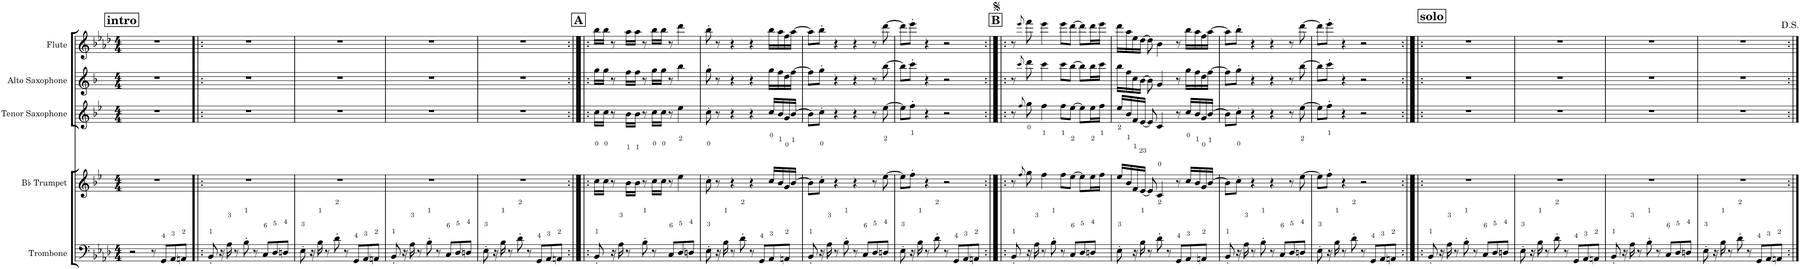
**kern	**kern	**kern	**kern	**kern
*part5	*part4	*part3	*part2	*part1
*staff5	*staff4	*staff3	*staff2	*staff1
*I"Trombone	*I"Bb Trumpet	*I"Tenor Saxophone	*I"Alto Saxophone	*I"Flute
*I'Tbn.	*I'Bb Tpt.	*I'T. Sax.	*I'A. Sax.	*I'Fl.
*clefF4	*clefG2	*clefG2	*clefG2	*clefG2
*	*Trd1c2	*Trd8c14	*Trd5c9	*
*k[b-e-a-d-]	*k[b-e-]	*k[b-e-]	*k[b-]	*k[b-e-a-d-]
*M4/4	*M4/4	*M4/4	*M4/4	*M4/4
!!LO:REH:place=s1:a:B:cj:fs=14:t=intro
=1	=1	=1	=1	=1
2r	1r	1r	1r	1r
8r	.	.	.	.
8GG/L	.	.	.	.
8AA-/	.	.	.	.
8AAn/J	.	.	.	.
=2!|:	=2!|:	=2!|:	=2!|:	=2!|:
8BB-'/	1r	1r	1r	1r
16r	.	.	.	.
16A-\	.	.	.	.
8r	.	.	.	.
8B-'\	.	.	.	.
8r	.	.	.	.
8C/L	.	.	.	.
8D-/	.	.	.	.
8Dn/J	.	.	.	.
=3	=3	=3	=3	=3
8E-'\	1r	1r	1r	1r
16r	.	.	.	.
16B-\	.	.	.	.
8r	.	.	.	.
8d-'\	.	.	.	.
8r	.	.	.	.
8GG/L	.	.	.	.
8AA-/	.	.	.	.
8AAn/J	.	.	.	.
=4	=4	=4	=4	=4
8BB-'/	1r	1r	1r	1r
16r	.	.	.	.
16A-\	.	.	.	.
8r	.	.	.	.
8B-'\	.	.	.	.
8r	.	.	.	.
8C/L	.	.	.	.
8D-/	.	.	.	.
8Dn/J	.	.	.	.
=5	=5	=5	=5	=5
8E-'\	1r	1r	1r	1r
16r	.	.	.	.
16B-\	.	.	.	.
8r	.	.	.	.
8d-'\	.	.	.	.
8r	.	.	.	.
8GG/L	.	.	.	.
8AA-/	.	.	.	.
8AAn/J	.	.	.	.
!!LO:REH:place=s1:a:B:cj:fs=14:t=A
=6:|!|:	=6:|!|:	=6:|!|:	=6:|!|:	=6:|!|:
8BB-'/	16cc\LL	16cc\LL	16gg\LL	16bb-\LL
.	16cc\JJ	16cc\JJ	16gg\JJ	16bb-\JJ
16r	8r	8r	8r	8r
16A-\	.	.	.	.
8r	16b-\LL	16b-\LL	16ff\LL	16aa-\LL
.	16b-\JJ	16b-\JJ	16ff\JJ	16aa-\JJ
8B-'\	8r	8r	8r	8r
8r	16cc\LL	16cc\LL	16gg\LL	16bb-\LL
.	16cc\JJ	16cc\JJ	16gg\JJ	16bb-\JJ
8C/L	8r	8r	8r	8r
8D-/	4ee-\	4ee-\	4bb-\	4ddd-\
8Dn/J	.	.	.	.
=7	=7	=7	=7	=7
8E-'\	8cc'\	8cc'\	8gg'\	8bb-'\
16r	8r	8r	8r	8r
16B-\	.	.	.	.
8r	4r	4r	4r	4r
8d-'\	.	.	.	.
8r	4r	4r	4r	4r
8GG/L	.	.	.	.
8AA-/	16cc/LL	16cc/LL	16gg\LL	16bb-\LL
.	16b-/	16b-/	16ff\	16aa-\
8AAn/J	16g/	16g/	16dd\	16ff\
.	[16b-/JJ	[16b-/JJ	[16ff\JJ	[16aa-\JJ
=8	=8	=8	=8	=8
8BB-'/	8b-\L]	8b-\L]	8ff\L]	8aa-\L]
16r	8cc'\J	8cc'\J	8gg'\J	8bb-'\J
16A-\	.	.	.	.
8r	4r	4r	4r	4r
8B-'\	.	.	.	.
8r	4r	4r	4r	4r
8C/L	.	.	.	.
8D-/	8r	8r	8r	8r
8Dn/J	[8ee-\	[8ee-\	[8bb-\	[8ddd-\
=9	=9	=9	=9	=9
8E-'\	8ee-\L]	8ee-\L]	8bb-\L]	8ddd-\L]
16r	8ff'\J	8ff'\J	8ccc'\J	8eee-'\J
16B-\	.	.	.	.
8r	4r	4r	4r	4r
8d-'\	.	.	.	.
8r	2r	2r	2r	2r
8GG/L	.	.	.	.
8AA-/	.	.	.	.
8AAn/J	.	.	.	.
!!LO:REH:place=s1:a:B:cj:fs=14:t=B
=10:|!|:	=10:|!|:	=10:|!|:	=10:|!|:	=10:|!|:
8BB-'/	8r	8r	8r	8r
.	8qff/	8qff/	8qccc/	8qeee-/
16r	8gg\	8gg\	8ddd\	8fff\
16A-\	.	.	.	.
8r	4ff\	4ff\	4ccc\	4eee-\
8B-'\	.	.	.	.
8r	8ff\L	8ff\L	8ccc\L	8eee-\L
8C/L	[8ee-\J	[8ee-\J	[8bb-\J	[8ddd-\J
8D-/	8ee-\L]	8ee-\L]	8bb-\L]	8ddd-\L]
8Dn/J	16ee-\L	16ee-\L	16bb-\L	16ddd-\L
.	16ff\JJ	16ff\JJ	16ccc\JJ	16eee-\JJ
=11	=11	=11	=11	=11
8E-'\	16ee-/LL	16ee-/LL	16bb-\LL	16ddd-\LL
.	16b-/	16b-/	16ff\	16aa-\
16r	16f/	16f/	16cc\	16ee-\
16B-\	[16e-/JJ	[16e-/JJ	[16b-\JJ	[16dd-\JJ
8r	8e-/]	8e-/]	8b-\]	8dd-\]
8d-'\	4c/	4c/	4g/	4b-\
8r	.	.	.	.
8GG/L	8r	8r	8r	8r
8AA-/	16cc/LL	16cc/LL	16gg\LL	16bb-\LL
.	16b-/	16b-/	16ff\	16aa-\
8AAn/J	16g/	16g/	16dd\	16ff\
.	[16b-/JJ	[16b-/JJ	[16ff\JJ	[16aa-\JJ
=12	=12	=12	=12	=12
8BB-'/	8b-\L]	8b-\L]	8ff\L]	8aa-\L]
16r	8cc'\J	8cc'\J	8gg'\J	8bb-'\J
16A-\	.	.	.	.
8r	4r	4r	4r	4r
8B-'\	.	.	.	.
8r	4r	4r	4r	4r
8C/L	.	.	.	.
8D-/	8r	8r	8r	8r
8Dn/J	[8ee-\	[8ee-\	[8bb-\	[8ddd-\
=13	=13	=13	=13	=13
8E-'\	8ee-\L]	8ee-\L]	8bb-\L]	8ddd-\L]
16r	8ff'\J	8ff'\J	8ccc'\J	8eee-'\J
16B-\	.	.	.	.
8r	4r	4r	4r	4r
8d-'\	.	.	.	.
8r	2r	2r	2r	2r
8GG/L	.	.	.	.
8AA-/	.	.	.	.
8AAn/J	.	.	.	.
!!LO:REH:place=s1:a:B:cj:fs=14:t=solo
=14:|!|:	=14:|!|:	=14:|!|:	=14:|!|:	=14:|!|:
8BB-'/	1r	1r	1r	1r
16r	.	.	.	.
16A-\	.	.	.	.
8r	.	.	.	.
8B-'\	.	.	.	.
8r	.	.	.	.
8C/L	.	.	.	.
8D-/	.	.	.	.
8Dn/J	.	.	.	.
=15	=15	=15	=15	=15
8E-'\	1r	1r	1r	1r
16r	.	.	.	.
16B-\	.	.	.	.
8r	.	.	.	.
8d-'\	.	.	.	.
8r	.	.	.	.
8GG/L	.	.	.	.
8AA-/	.	.	.	.
8AAn/J	.	.	.	.
=16	=16	=16	=16	=16
8BB-'/	1r	1r	1r	1r
16r	.	.	.	.
16A-\	.	.	.	.
8r	.	.	.	.
8B-'\	.	.	.	.
8r	.	.	.	.
8C/L	.	.	.	.
8D-/	.	.	.	.
8Dn/J	.	.	.	.
=17	=17	=17	=17	=17
8E-'\	1r	1r	1r	1r
16r	.	.	.	.
16B-\	.	.	.	.
8r	.	.	.	.
8d-'\	.	.	.	.
8r	.	.	.	.
8GG/L	.	.	.	.
8AA-/	.	.	.	.
8AAn/J	.	.	.	.
=:|!	=:|!	=:|!	=:|!	=:|!
*-	*-	*-	*-	*-
